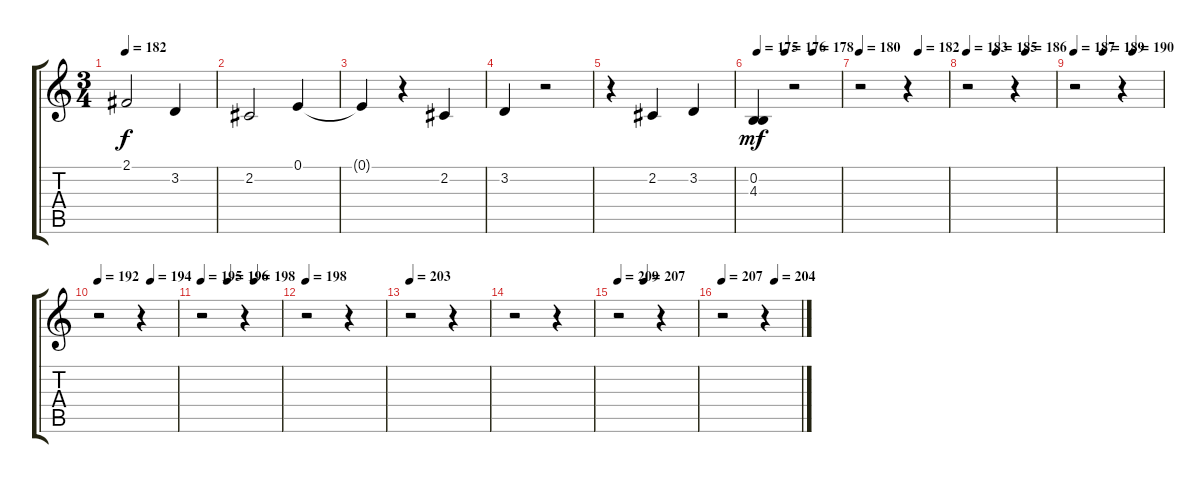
\track "" {instrument fx4atmosphere}
\staff {score tabs}
\tuning (E4 B3 G3 D3 A2 E2) {hide}
\ts (3 4)
\tempo 182
\clef g2
\ks c
2.1{t}.2{dy f} 3.2.4 |
2.2.2 0.1.4 |
0.1{t}.4 r.4 2.2.4 |
3.2.4 r.2 |
r.4 2.2.4 3.2.4 |
\tempo 175
\tempo (176 0.3333333333333333)
\tempo (178 0.6666666666666666)
(0.2 4.3).4{dy mf} r.2 |
\tempo 180
\tempo (182 0.6666666666666666)
r.2 r.4 |
\tempo 183
\tempo (185 0.3333333333333333)
\tempo (186 0.6666666666666666)
r.2 r.4 |
\tempo 187
\tempo (189 0.3333333333333333)
\tempo (190 0.6666666666666666)
r.2 r.4 |
\tempo 192
\tempo (194 0.6666666666666666)
r.2 r.4 |
\tempo 195
\tempo (196 0.3333333333333333)
\tempo (198 0.6666666666666666)
r.2 r.4 |
\tempo 198
r.2 r.4 |
\tempo 203
r.2 r.4 |
r.2 r.4 |
\tempo 209
\tempo (207 0.3333333333333333)
r.2 r.4 |
\tempo 207
\tempo (204 0.6666666666666666)
r.2 r.4
